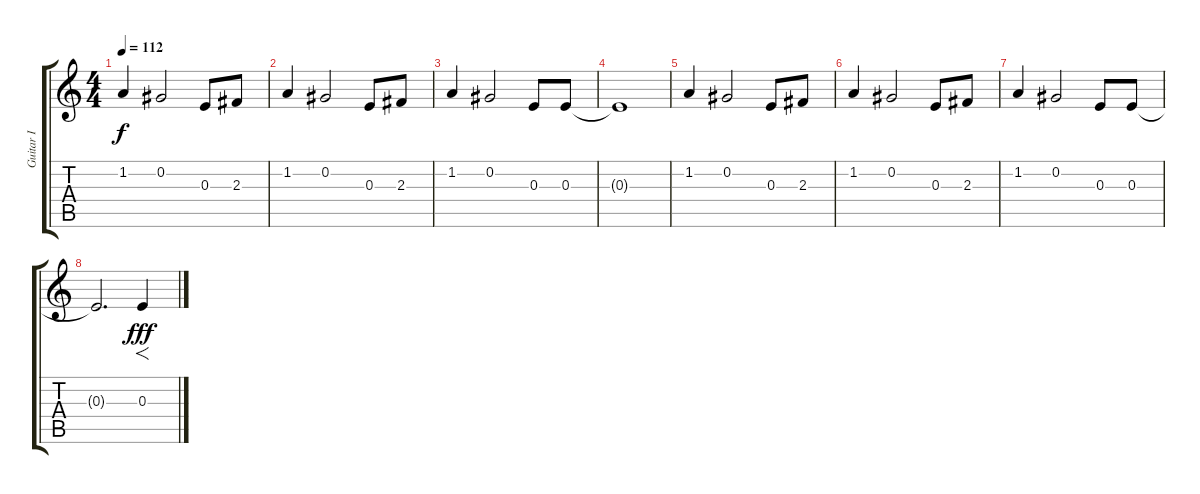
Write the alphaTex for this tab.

\track ("Guitar I" "Guitar I") {instrument electricguitarjazz}
\staff {score tabs}
\tuning (Db4 Ab3 E3 B2 Gb2 B1) {hide}
\ts (4 4)
\tempo 112
\clef g2
\ks c
1.2.4{dy f} 0.2.2 0.3.8 2.3.8 |
1.2.4 0.2.2 0.3.8 2.3.8 |
1.2.4 0.2.2 0.3.8 0.3.8 |
0.3{t}.1 |
1.2.4 0.2.2 0.3.8 2.3.8 |
1.2.4 0.2.2 0.3.8 2.3.8 |
1.2.4 0.2.2 0.3.8 0.3.8 |
0.3{t}.2{d} 0.3.4{f dy fff}
